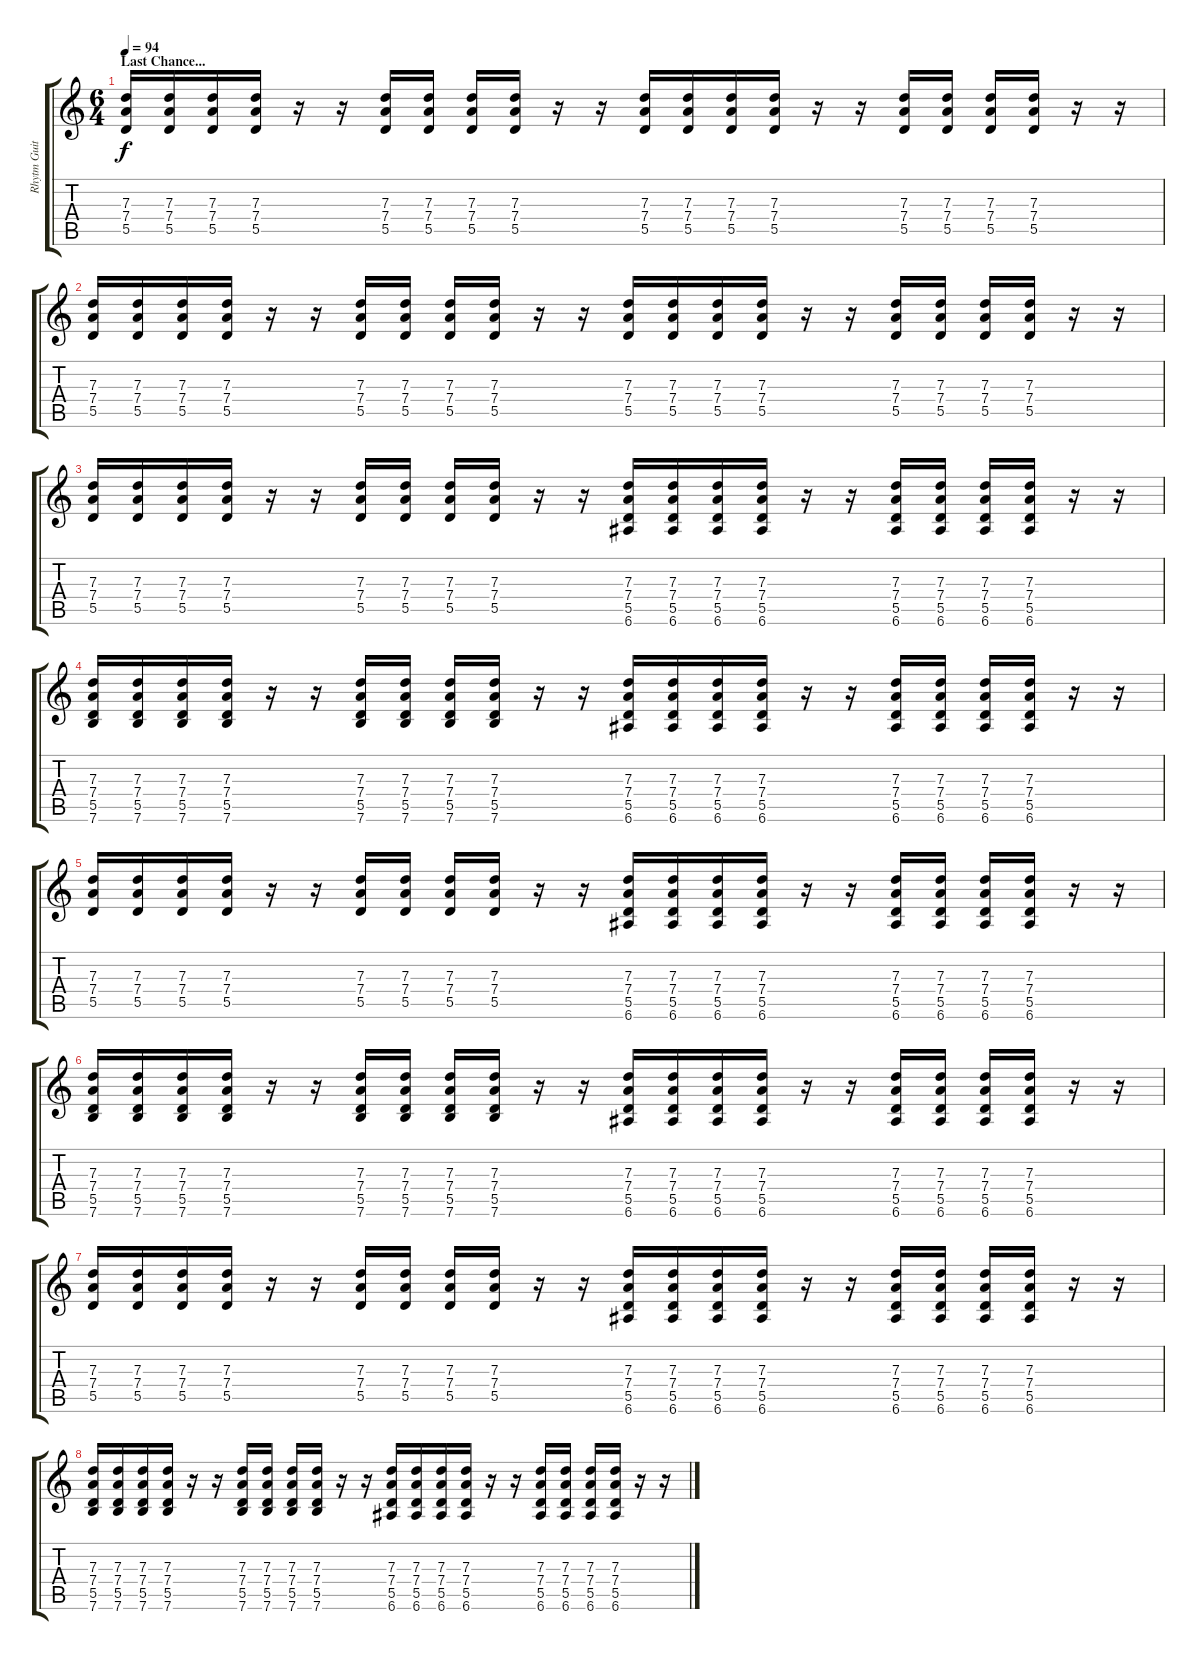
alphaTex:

\track ("Rhytm Guitar" "Rhytm Guit") {instrument acousticguitarsteel}
\staff {score tabs}
\tuning (E4 B3 G3 D3 A2 E2) {hide}
\ts (6 4)
\section ("" "Last Chance...")
\tempo 94
\clef g2
\ks c
(7.3 7.4 5.5).16{dy f} (7.3 7.4 5.5).16 (7.3 7.4 5.5).16 (7.3 7.4 5.5).16 r.16 r.16 (7.3 7.4 5.5).16 (7.3 7.4 5.5).16 (7.3 7.4 5.5).16 (7.3 7.4 5.5).16 r.16 r.16 (7.3 7.4 5.5).16 (7.3 7.4 5.5).16 (7.3 7.4 5.5).16 (7.3 7.4 5.5).16 r.16 r.16 (7.3 7.4 5.5).16 (7.3 7.4 5.5).16 (7.3 7.4 5.5).16 (7.3 7.4 5.5).16 r.16 r.16 |
(7.3 7.4 5.5).16 (7.3 7.4 5.5).16 (7.3 7.4 5.5).16 (7.3 7.4 5.5).16 r.16 r.16 (7.3 7.4 5.5).16 (7.3 7.4 5.5).16 (7.3 7.4 5.5).16 (7.3 7.4 5.5).16 r.16 r.16 (7.3 7.4 5.5).16 (7.3 7.4 5.5).16 (7.3 7.4 5.5).16 (7.3 7.4 5.5).16 r.16 r.16 (7.3 7.4 5.5).16 (7.3 7.4 5.5).16 (7.3 7.4 5.5).16 (7.3 7.4 5.5).16 r.16 r.16 |
(7.3 7.4 5.5).16 (7.3 7.4 5.5).16 (7.3 7.4 5.5).16 (7.3 7.4 5.5).16 r.16 r.16 (7.3 7.4 5.5).16 (7.3 7.4 5.5).16 (7.3 7.4 5.5).16 (7.3 7.4 5.5).16 r.16 r.16 (7.3 7.4 5.5 6.6).16 (7.3 7.4 5.5 6.6).16 (7.3 7.4 5.5 6.6).16 (7.3 7.4 5.5 6.6).16 r.16 r.16 (7.3 7.4 5.5 6.6).16 (7.3 7.4 5.5 6.6).16 (7.3 7.4 5.5 6.6).16 (7.3 7.4 5.5 6.6).16 r.16 r.16 |
(7.3 7.4 5.5 7.6).16 (7.3 7.4 5.5 7.6).16 (7.3 7.4 5.5 7.6).16 (7.3 7.4 5.5 7.6).16 r.16 r.16 (7.3 7.4 5.5 7.6).16 (7.3 7.4 5.5 7.6).16 (7.3 7.4 5.5 7.6).16 (7.3 7.4 5.5 7.6).16 r.16 r.16 (7.3 7.4 5.5 6.6).16 (7.3 7.4 5.5 6.6).16 (7.3 7.4 5.5 6.6).16 (7.3 7.4 5.5 6.6).16 r.16 r.16 (7.3 7.4 5.5 6.6).16 (7.3 7.4 5.5 6.6).16 (7.3 7.4 5.5 6.6).16 (7.3 7.4 5.5 6.6).16 r.16 r.16 |
(7.3 7.4 5.5).16 (7.3 7.4 5.5).16 (7.3 7.4 5.5).16 (7.3 7.4 5.5).16 r.16 r.16 (7.3 7.4 5.5).16 (7.3 7.4 5.5).16 (7.3 7.4 5.5).16 (7.3 7.4 5.5).16 r.16 r.16 (7.3 7.4 5.5 6.6).16 (7.3 7.4 5.5 6.6).16 (7.3 7.4 5.5 6.6).16 (7.3 7.4 5.5 6.6).16 r.16 r.16 (7.3 7.4 5.5 6.6).16 (7.3 7.4 5.5 6.6).16 (7.3 7.4 5.5 6.6).16 (7.3 7.4 5.5 6.6).16 r.16 r.16 |
(7.3 7.4 5.5 7.6).16 (7.3 7.4 5.5 7.6).16 (7.3 7.4 5.5 7.6).16 (7.3 7.4 5.5 7.6).16 r.16 r.16 (7.3 7.4 5.5 7.6).16 (7.3 7.4 5.5 7.6).16 (7.3 7.4 5.5 7.6).16 (7.3 7.4 5.5 7.6).16 r.16 r.16 (7.3 7.4 5.5 6.6).16 (7.3 7.4 5.5 6.6).16 (7.3 7.4 5.5 6.6).16 (7.3 7.4 5.5 6.6).16 r.16 r.16 (7.3 7.4 5.5 6.6).16 (7.3 7.4 5.5 6.6).16 (7.3 7.4 5.5 6.6).16 (7.3 7.4 5.5 6.6).16 r.16 r.16 |
(7.3 7.4 5.5).16 (7.3 7.4 5.5).16 (7.3 7.4 5.5).16 (7.3 7.4 5.5).16 r.16 r.16 (7.3 7.4 5.5).16 (7.3 7.4 5.5).16 (7.3 7.4 5.5).16 (7.3 7.4 5.5).16 r.16 r.16 (7.3 7.4 5.5 6.6).16 (7.3 7.4 5.5 6.6).16 (7.3 7.4 5.5 6.6).16 (7.3 7.4 5.5 6.6).16 r.16 r.16 (7.3 7.4 5.5 6.6).16 (7.3 7.4 5.5 6.6).16 (7.3 7.4 5.5 6.6).16 (7.3 7.4 5.5 6.6).16 r.16 r.16 |
(7.3 7.4 5.5 7.6).16 (7.3 7.4 5.5 7.6).16 (7.3 7.4 5.5 7.6).16 (7.3 7.4 5.5 7.6).16 r.16 r.16 (7.3 7.4 5.5 7.6).16 (7.3 7.4 5.5 7.6).16 (7.3 7.4 5.5 7.6).16 (7.3 7.4 5.5 7.6).16 r.16 r.16 (7.3 7.4 5.5 6.6).16 (7.3 7.4 5.5 6.6).16 (7.3 7.4 5.5 6.6).16 (7.3 7.4 5.5 6.6).16 r.16 r.16 (7.3 7.4 5.5 6.6).16 (7.3 7.4 5.5 6.6).16 (7.3 7.4 5.5 6.6).16 (7.3 7.4 5.5 6.6).16 r.16 r.16
